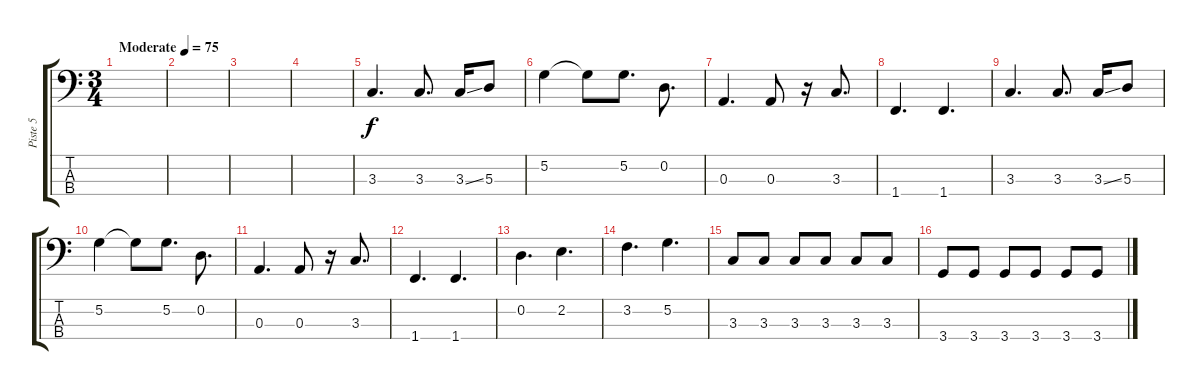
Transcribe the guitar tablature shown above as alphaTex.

\track ("Piste 5" "Piste 5") {instrument electricbassfinger}
\staff {score tabs}
\tuning (G2 D2 A1 E1) {hide}
\ts (3 4)
\tempo (75 "Moderate")
\clef f4
\ks c
|
|
|
|
3.3.4{d} 3.3.8{d} 3.3{ss}.16 5.3.8 |
5.2.4 5.2{t}.8 5.2.8{d} 0.2.8{d} |
0.3.4{d} 0.3.8 r.16 3.3.8{d} |
1.4.4{d} 1.4.4{d} |
3.3.4{d} 3.3.8{d} 3.3{ss}.16 5.3.8 |
5.2.4 5.2{t}.8 5.2.8{d} 0.2.8{d} |
0.3.4{d} 0.3.8 r.16 3.3.8{d} |
1.4.4{d} 1.4.4{d} |
0.2.4{d} 2.2.4{d} |
3.2.4{d} 5.2.4{d} |
3.3.8 3.3.8 3.3.8 3.3.8 3.3.8 3.3.8 |
3.4.8 3.4.8 3.4.8 3.4.8 3.4.8 3.4.8
